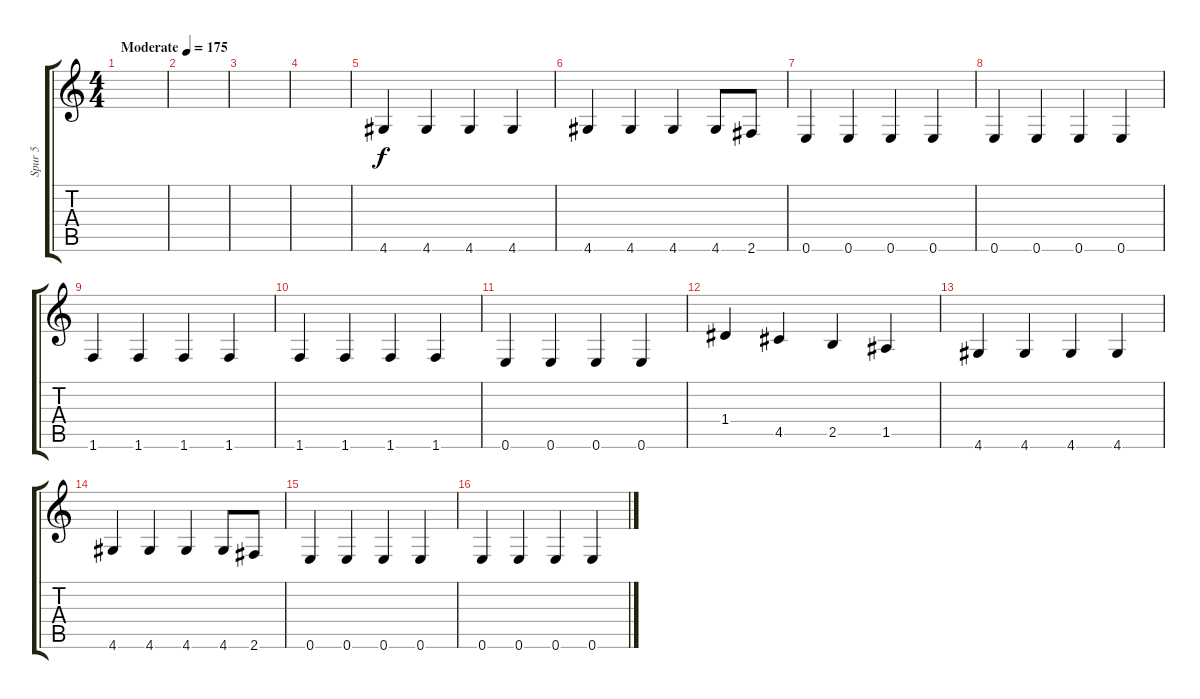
\track ("Spur 5" "Spur 5") {instrument electricbassfinger}
\staff {score tabs}
\tuning (E4 B3 G3 D3 A2 E2) {hide}
\ts (4 4)
\tempo (175 "Moderate")
\clef g2
\ks c
|
|
|
|
4.6.4 4.6.4 4.6.4 4.6.4 |
4.6.4 4.6.4 4.6.4 4.6.8 2.6.8 |
0.6.4 0.6.4 0.6.4 0.6.4 |
0.6.4 0.6.4 0.6.4 0.6.4 |
1.6.4 1.6.4 1.6.4 1.6.4 |
1.6.4 1.6.4 1.6.4 1.6.4 |
0.6.4 0.6.4 0.6.4 0.6.4 |
1.4.4 4.5.4 2.5.4 1.5.4 |
4.6.4 4.6.4 4.6.4 4.6.4 |
4.6.4 4.6.4 4.6.4 4.6.8 2.6.8 |
0.6.4 0.6.4 0.6.4 0.6.4 |
0.6.4 0.6.4 0.6.4 0.6.4
